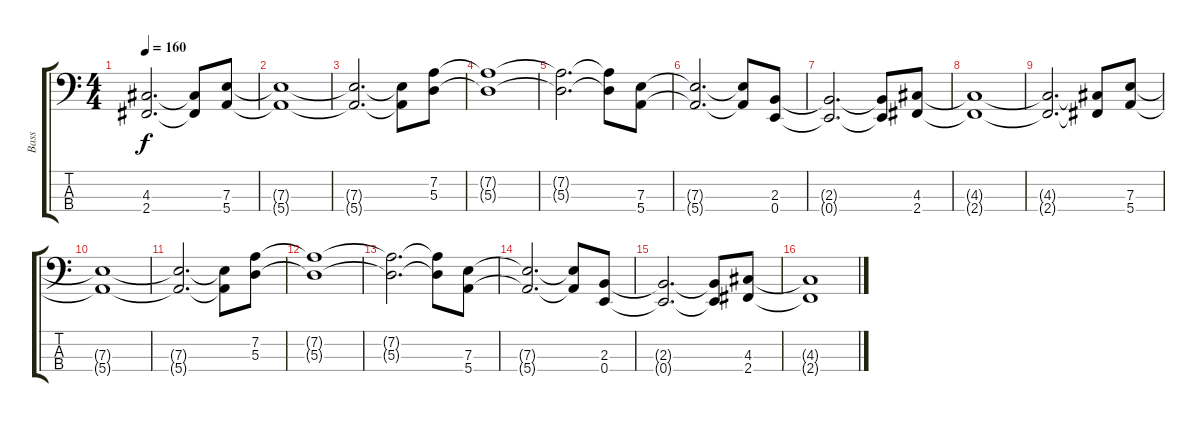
\track ("Bass" "Bass") {instrument electricbassfinger}
\staff {score tabs}
\tuning (G2 D2 A1 E1) {hide}
\ts (4 4)
\tempo 160
\clef f4
\ks c
(4.3{t} 2.4{t}).2{d dy f} (4.3{t} 2.4{t}).8 (7.3 5.4).8 |
(7.3{t} 5.4{t}).1 |
(7.3{t} 5.4{t}).2{d} (7.3{t} 5.4{t}).8 (7.2 5.3).8 |
(7.2{t} 5.3{t}).1 |
(7.2{t} 5.3{t}).2{d} (7.2{t} 5.3{t}).8 (7.3 5.4).8 |
(7.3{t} 5.4{t}).2{d} (7.3{t} 5.4{t}).8 (2.3 0.4).8 |
(2.3{t} 0.4{t}).2{d} (2.3{t} 0.4{t}).8 (4.3 2.4).8 |
(4.3{t} 2.4{t}).1 |
(4.3{t} 2.4{t}).2{d} (4.3{t} 2.4{t}).8 (7.3 5.4).8 |
(7.3{t} 5.4{t}).1 |
(7.3{t} 5.4{t}).2{d} (7.3{t} 5.4{t}).8 (7.2 5.3).8 |
(7.2{t} 5.3{t}).1 |
(7.2{t} 5.3{t}).2{d} (7.2{t} 5.3{t}).8 (7.3 5.4).8 |
(7.3{t} 5.4{t}).2{d} (7.3{t} 5.4{t}).8 (2.3 0.4).8 |
(2.3{t} 0.4{t}).2{d} (2.3{t} 0.4{t}).8 (4.3 2.4).8 |
(4.3{t} 2.4{t}).1
